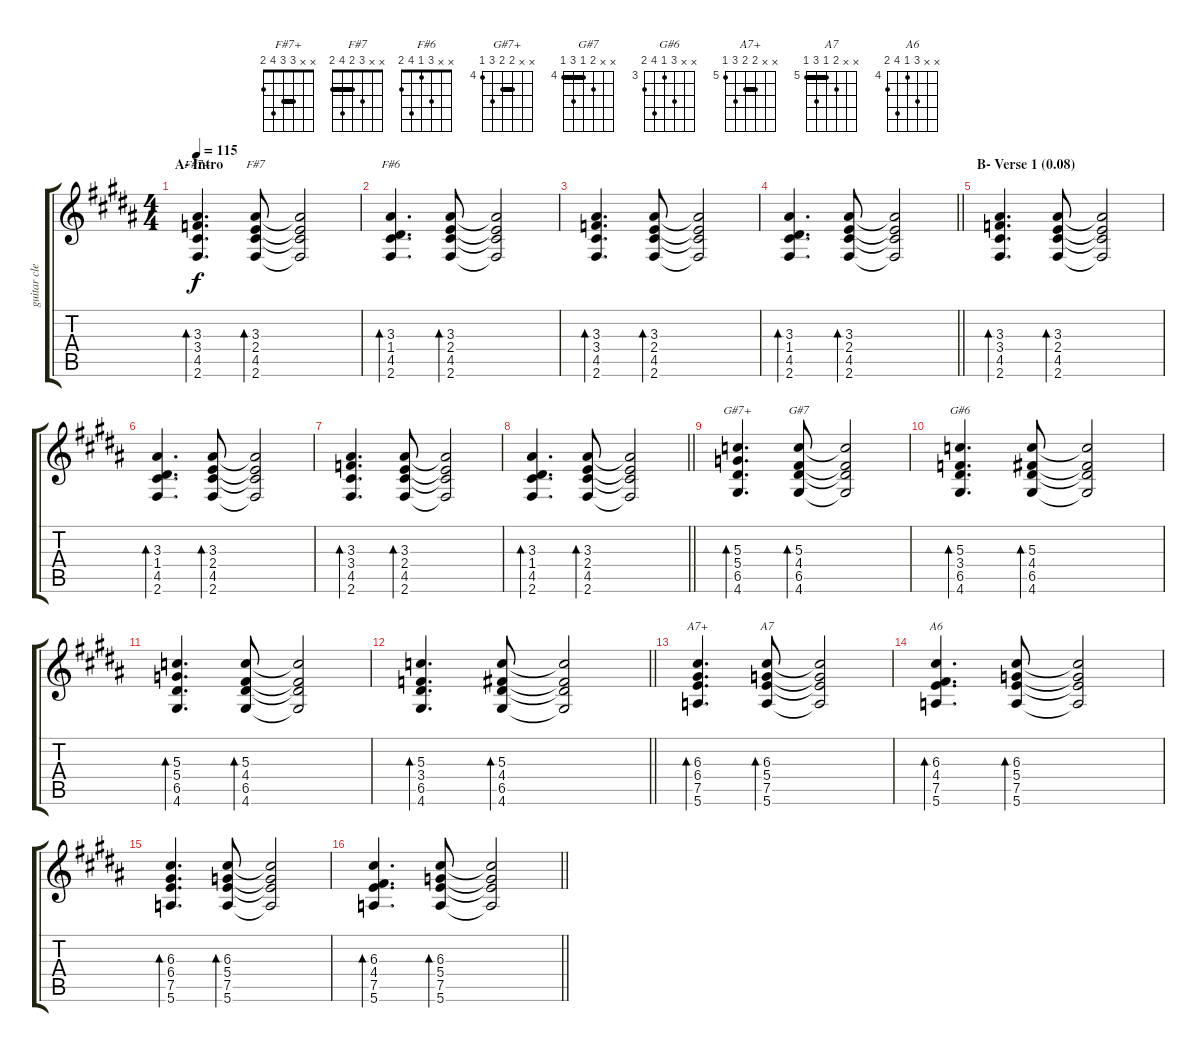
\track ("guitar clean" "guitar cle") {instrument electricguitarjazz}
\staff {score tabs}
\tuning (E4 B3 G3 D3 A2 E2) {hide}
\chord ("F#7+" x x 3 3 4 2) {barre 3}
\chord ("F#7" x x 3 2 4 2) {barre 2}
\chord ("F#6" x x 3 1 4 2)
\chord ("G#7+" x x 5 5 6 4) {firstfret 4 barre 5}
\chord ("G#7" x x 5 4 6 4) {firstfret 4 barre 4}
\chord ("G#6" x x 5 3 6 4) {firstfret 3}
\chord ("A7+" x x 6 6 7 5) {firstfret 5 barre 6}
\chord ("A7" x x 6 5 7 5) {firstfret 5 barre 5}
\chord ("A6" x x 6 4 7 5) {firstfret 4}
\ts (4 4)
\section ("" "A- Intro")
\tempo 115
\clef g2
\ks b
(3.3 3.4 4.5 2.6).4{d bd 30 ch "F#7+" dy f instrument electricguitarjazz} (3.3 2.4 4.5 2.6).8{bd 30 ch "F#7"} (3.3{t} 2.4{t} 4.5{t} 2.6{t}).2 |
\ks g#minor
(3.3 1.4 4.5 2.6).4{d bd 30 ch "F#6"} (3.3 2.4 4.5 2.6).8{bd 30} (3.3{t} 2.4{t} 4.5{t} 2.6{t}).2 |
\ks b
(3.3 3.4 4.5 2.6).4{d bd 30} (3.3 2.4 4.5 2.6).8{bd 30} (3.3{t} 2.4{t} 4.5{t} 2.6{t}).2 |
\barLineRight lightlight
\ks g#minor
(3.3 1.4 4.5 2.6).4{d bd 30} (3.3 2.4 4.5 2.6).8{bd 30} (3.3{t} 2.4{t} 4.5{t} 2.6{t}).2 |
\section ("" "B- Verse 1 (0.08)")
\ks b
(3.3 3.4 4.5 2.6).4{d bd 30} (3.3 2.4 4.5 2.6).8{bd 30} (3.3{t} 2.4{t} 4.5{t} 2.6{t}).2 |
\ks g#minor
(3.3 1.4 4.5 2.6).4{d bd 30} (3.3 2.4 4.5 2.6).8{bd 30} (3.3{t} 2.4{t} 4.5{t} 2.6{t}).2 |
\ks b
(3.3 3.4 4.5 2.6).4{d bd 30} (3.3 2.4 4.5 2.6).8{bd 30} (3.3{t} 2.4{t} 4.5{t} 2.6{t}).2 |
\barLineRight lightlight
\ks g#minor
(3.3 1.4 4.5 2.6).4{d bd 30} (3.3 2.4 4.5 2.6).8{bd 30} (3.3{t} 2.4{t} 4.5{t} 2.6{t}).2 |
\ks b
(5.3 5.4 6.5 4.6).4{d bd 30 ch "G#7+"} (5.3 4.4 6.5 4.6).8{bd 30 ch "G#7"} (5.3{t} 4.4{t} 6.5{t} 4.6{t}).2 |
\ks g#minor
(5.3 3.4 6.5 4.6).4{d bd 30 ch "G#6"} (5.3 4.4 6.5 4.6).8{bd 30} (5.3{t} 4.4{t} 6.5{t} 4.6{t}).2 |
\ks b
(5.3 5.4 6.5 4.6).4{d bd 30} (5.3 4.4 6.5 4.6).8{bd 30} (5.3{t} 4.4{t} 6.5{t} 4.6{t}).2 |
\barLineRight lightlight
\ks g#minor
(5.3 3.4 6.5 4.6).4{d bd 30} (5.3 4.4 6.5 4.6).8{bd 30} (5.3{t} 4.4{t} 6.5{t} 4.6{t}).2 |
\ks b
(6.3 6.4 7.5 5.6).4{d bd 30 ch "A7+"} (6.3 5.4 7.5 5.6).8{bd 30 ch "A7"} (6.3{t} 5.4{t} 7.5{t} 5.6{t}).2 |
\ks g#minor
(6.3 4.4 7.5 5.6).4{d bd 30 ch "A6"} (6.3 5.4 7.5 5.6).8{bd 30} (6.3{t} 5.4{t} 7.5{t} 5.6{t}).2 |
\ks b
(6.3 6.4 7.5 5.6).4{d bd 30} (6.3 5.4 7.5 5.6).8{bd 30} (6.3{t} 5.4{t} 7.5{t} 5.6{t}).2 |
\barLineRight lightlight
\ks g#minor
(6.3 4.4 7.5 5.6).4{d bd 30} (6.3 5.4 7.5 5.6).8{bd 30} (6.3{t} 5.4{t} 7.5{t} 5.6{t}).2
